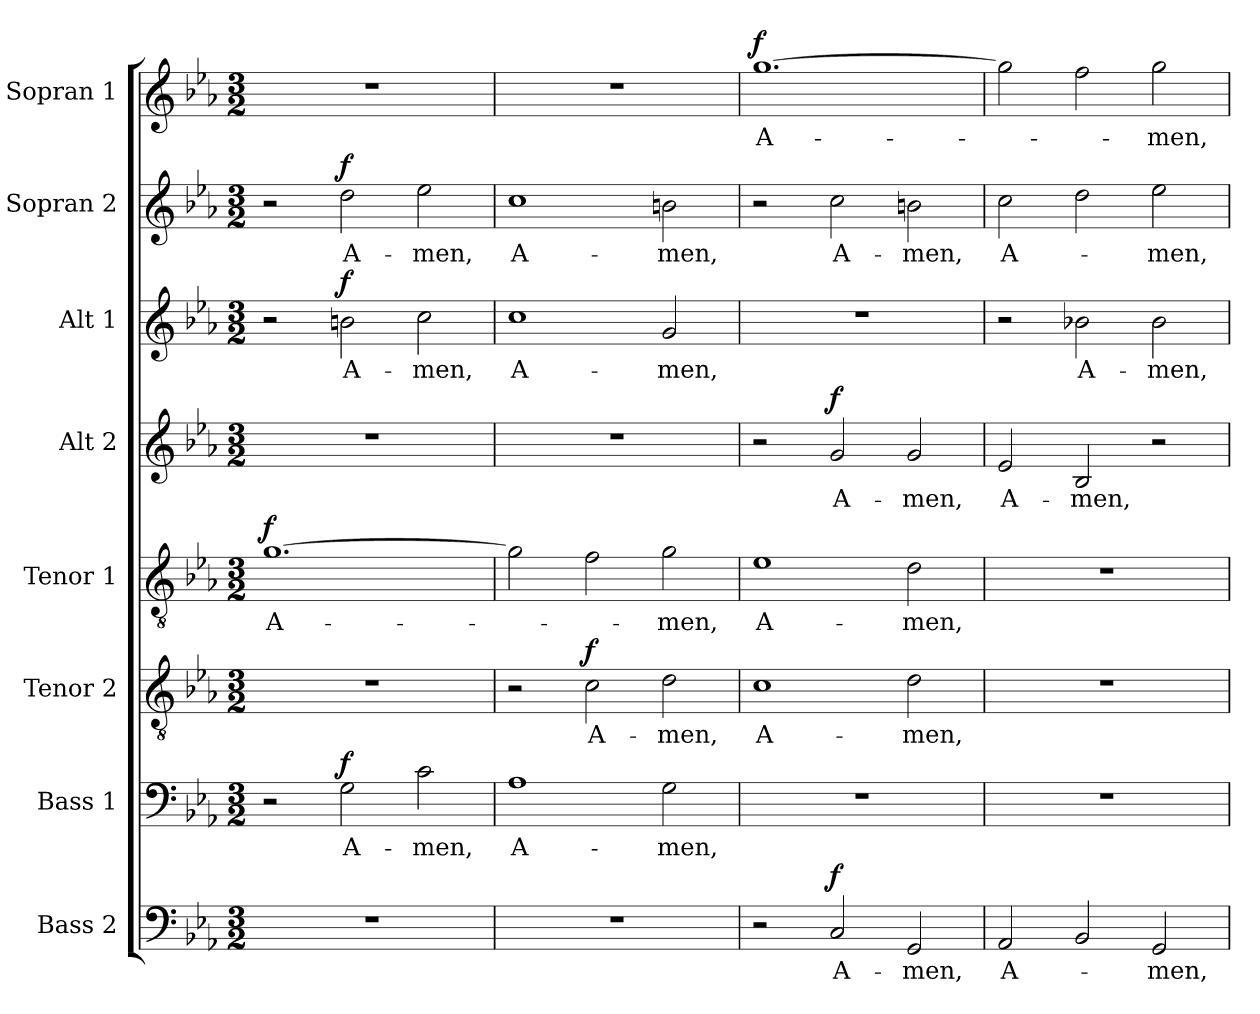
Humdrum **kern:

**kern	**text	**dynam	**kern	**text	**dynam	**kern	**text	**dynam	**kern	**text	**dynam	**kern	**text	**dynam	**kern	**text	**dynam	**kern	**text	**dynam	**kern	**text	**dynam
*part8	*part8	*part8	*part7	*part7	*part7	*part6	*part6	*part6	*part5	*part5	*part5	*part4	*part4	*part4	*part3	*part3	*part3	*part2	*part2	*part2	*part1	*part1	*part1
*staff8	*staff8	*staff8	*staff7	*staff7	*staff7	*staff6	*staff6	*staff6	*staff5	*staff5	*staff5	*staff4	*staff4	*staff4	*staff3	*staff3	*staff3	*staff2	*staff2	*staff2	*staff1	*staff1	*staff1
*I"Bass 2	*	*	*I"Bass 1	*	*	*I"Tenor 2	*	*	*I"Tenor 1	*	*	*I"Alt 2	*	*	*I"Alt 1	*	*	*I"Sopran 2	*	*	*I"Sopran 1	*	*
*clefF4	*	*	*clefF4	*	*	*clefGv2	*	*	*clefGv2	*	*	*clefG2	*	*	*clefG2	*	*	*clefG2	*	*	*clefG2	*	*
*k[b-e-a-]	*	*	*k[b-e-a-]	*	*	*k[b-e-a-]	*	*	*k[b-e-a-]	*	*	*k[b-e-a-]	*	*	*k[b-e-a-]	*	*	*k[b-e-a-]	*	*	*k[b-e-a-]	*	*
*M3/2	*	*	*M3/2	*	*	*M3/2	*	*	*M3/2	*	*	*M3/2	*	*	*M3/2	*	*	*M3/2	*	*	*M3/2	*	*
=1	=1	=1	=1	=1	=1	=1	=1	=1	=1	=1	=1	=1	=1	=1	=1	=1	=1	=1	=1	=1	=1	=1	=1
!	!	!	!	!	!	!	!	!	!	!	!LO:DY:a	!	!	!	!	!	!	!	!	!	!	!	!
1.r	.	.	2r	.	.	1.r	.	.	[1.g	A-	f	1.r	.	.	2r	.	.	2r	.	.	1.r	.	.
!	!	!	!	!	!LO:DY:a	!	!	!	!	!	!	!	!	!	!	!	!LO:DY:a	!	!	!LO:DY:a	!	!	!
.	.	.	2G\	A-	f	.	.	.	.	.	.	.	.	.	2bn\	A-	f	2dd\	A-	f	.	.	.
.	.	.	2c\	-men,	.	.	.	.	.	.	.	.	.	.	2cc\	-men,	.	2ee-\	-men,	.	.	.	.
=2	=2	=2	=2	=2	=2	=2	=2	=2	=2	=2	=2	=2	=2	=2	=2	=2	=2	=2	=2	=2	=2	=2	=2
1.r	.	.	1A-	A-	.	2r	.	.	2g\]	.	.	1.r	.	.	1cc	A-	.	1cc	A-	.	1.r	.	.
!	!	!	!	!	!	!	!	!LO:DY:a	!	!	!	!	!	!	!	!	!	!	!	!	!	!	!
.	.	.	.	.	.	2c\	A-	f	2f\	.	.	.	.	.	.	.	.	.	.	.	.	.	.
.	.	.	2G\	-men,	.	2d\	-men,	.	2g\	-men,	.	.	.	.	2g/	-men,	.	2bn\	-men,	.	.	.	.
=3	=3	=3	=3	=3	=3	=3	=3	=3	=3	=3	=3	=3	=3	=3	=3	=3	=3	=3	=3	=3	=3	=3	=3
!	!	!	!	!	!	!	!	!	!	!	!	!	!	!	!	!	!	!	!	!	!	!	!LO:DY:a
2r	.	.	1.r	.	.	1c	A-	.	1e-	A-	.	2r	.	.	1.r	.	.	2r	.	.	[1.gg	A-	f
!	!	!LO:DY:a	!	!	!	!	!	!	!	!	!	!	!	!LO:DY:a	!	!	!	!	!	!	!	!	!
2C/	A-	f	.	.	.	.	.	.	.	.	.	2g/	A-	f	.	.	.	2cc\	A-	.	.	.	.
2GG/	-men,	.	.	.	.	2d\	-men,	.	2d\	-men,	.	2g/	-men,	.	.	.	.	2bn\	-men,	.	.	.	.
=4	=4	=4	=4	=4	=4	=4	=4	=4	=4	=4	=4	=4	=4	=4	=4	=4	=4	=4	=4	=4	=4	=4	=4
2AA-/	A-	.	1.r	.	.	1.r	.	.	1.r	.	.	2e-/	A-	.	2r	.	.	2cc\	A-	.	2gg\]	.	.
2BB-/	.	.	.	.	.	.	.	.	.	.	.	2B-/	-men,	.	2b-X\	A-	.	2dd\	.	.	2ff\	.	.
2GG/	-men,	.	.	.	.	.	.	.	.	.	.	2r	.	.	2b-\	-men,	.	2ee-\	-men,	.	2gg\	-men,	.
=	=	=	=	=	=	=	=	=	=	=	=	=	=	=	=	=	=	=	=	=	=	=	=
*-	*-	*-	*-	*-	*-	*-	*-	*-	*-	*-	*-	*-	*-	*-	*-	*-	*-	*-	*-	*-	*-	*-	*-
